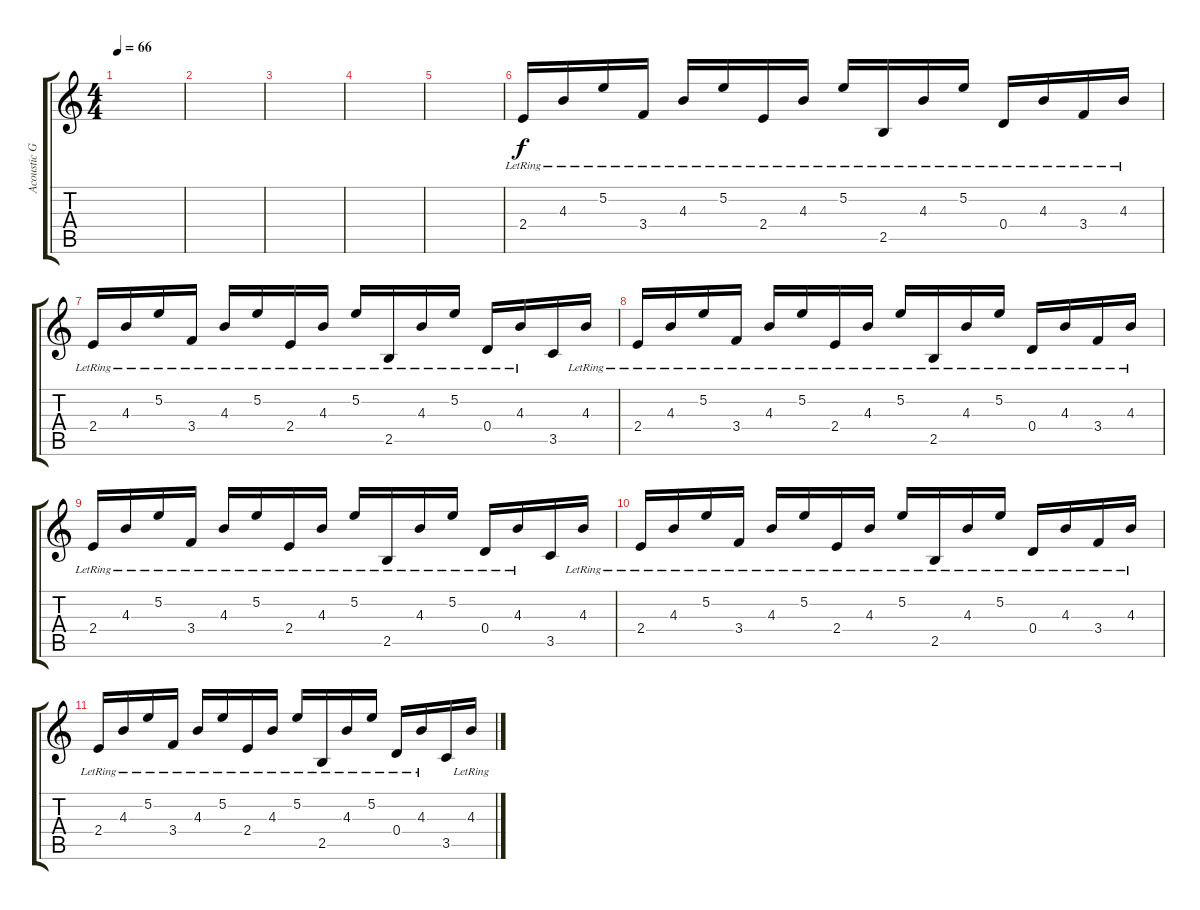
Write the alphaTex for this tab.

\track ("Acoustic Guitar" "Acoustic G") {instrument acousticguitarsteel}
\staff {score tabs}
\tuning (E4 B3 G3 D3 A2 E2) {hide}
\ts (4 4)
\tempo 66
\clef g2
\ks c
|
|
|
|
|
2.4{lr}.16 4.3{lr}.16 5.2{lr}.16 3.4{lr}.16 4.3{lr}.16 5.2{lr}.16 2.4{lr}.16 4.3{lr}.16 5.2{lr}.16 2.5{lr}.16 4.3{lr}.16 5.2{lr}.16 0.4{lr}.16 4.3{lr}.16 3.4{lr}.16 4.3{lr}.16 |
2.4{lr}.16 4.3{lr}.16 5.2{lr}.16 3.4{lr}.16 4.3{lr}.16 5.2{lr}.16 2.4{lr}.16 4.3{lr}.16 5.2{lr}.16 2.5{lr}.16 4.3{lr}.16 5.2{lr}.16 0.4{lr}.16 4.3{lr}.16 3.5.16 4.3{lr}.16 |
2.4{lr}.16 4.3{lr}.16 5.2{lr}.16 3.4{lr}.16 4.3{lr}.16 5.2{lr}.16 2.4{lr}.16 4.3{lr}.16 5.2{lr}.16 2.5{lr}.16 4.3{lr}.16 5.2{lr}.16 0.4{lr}.16 4.3{lr}.16 3.4{lr}.16 4.3{lr}.16 |
2.4{lr}.16 4.3{lr}.16 5.2{lr}.16 3.4{lr}.16 4.3{lr}.16 5.2{lr}.16 2.4{lr}.16 4.3{lr}.16 5.2{lr}.16 2.5{lr}.16 4.3{lr}.16 5.2{lr}.16 0.4{lr}.16 4.3{lr}.16 3.5.16 4.3{lr}.16 |
2.4{lr}.16 4.3{lr}.16 5.2{lr}.16 3.4{lr}.16 4.3{lr}.16 5.2{lr}.16 2.4{lr}.16 4.3{lr}.16 5.2{lr}.16 2.5{lr}.16 4.3{lr}.16 5.2{lr}.16 0.4{lr}.16 4.3{lr}.16 3.4{lr}.16 4.3{lr}.16 |
2.4{lr}.16 4.3{lr}.16 5.2{lr}.16 3.4{lr}.16 4.3{lr}.16 5.2{lr}.16 2.4{lr}.16 4.3{lr}.16 5.2{lr}.16 2.5{lr}.16 4.3{lr}.16 5.2{lr}.16 0.4{lr}.16 4.3{lr}.16 3.5.16 4.3{lr}.16
